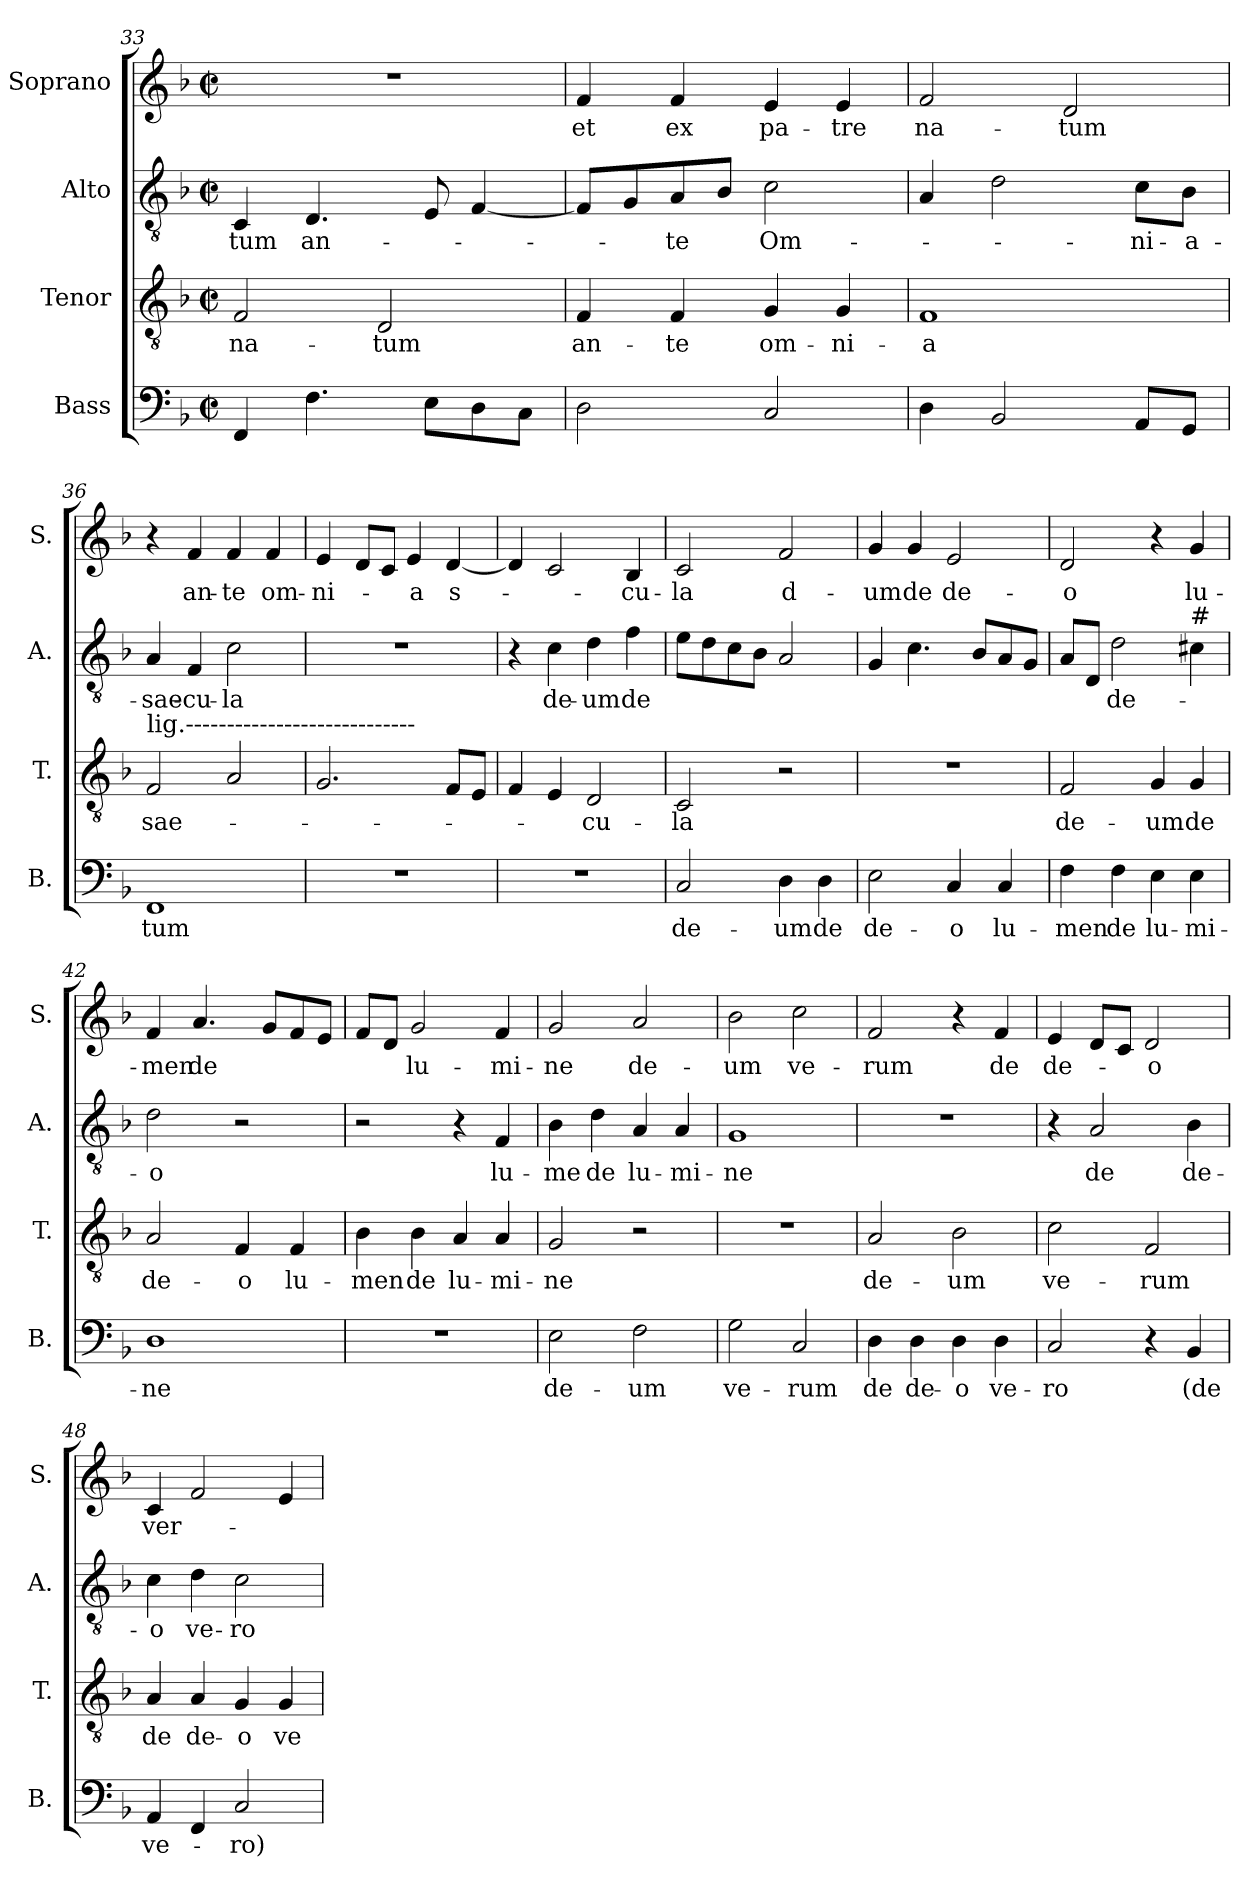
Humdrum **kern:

**kern	**text	**kern	**text	**kern	**text	**kern	**text
*part4	*part4	*part3	*part3	*part2	*part2	*part1	*part1
*staff4	*staff4	*staff3	*staff3	*staff2	*staff2	*staff1	*staff1
*I"Bass	*	*I"Tenor	*	*I"Alto	*	*I"Soprano	*
*I'B.	*	*I'T.	*	*I'A.	*	*I'S.	*
*clefF4	*	*clefGv2	*	*clefGv2	*	*clefG2	*
*k[b-]	*	*k[b-]	*	*k[b-]	*	*k[b-]	*
*M2/2	*	*M2/2	*	*M2/2	*	*M2/2	*
*met(c|)	*	*met(c|)	*	*met(c|)	*	*met(c|)	*
=33	=33	=33	=33	=33	=33	=33	=33
!	!	!	!LO:LY:b	!	!LO:LY:b	!	!
4FF/	.	2F/	na-	4C/	-tum	1r	.
!	!	!	!	!	!LO:LY:b	!	!
4.F\	.	.	.	4.D/	an-	.	.
!	!	!	!LO:LY:b	!	!	!	!
.	.	2D/	-tum	.	.	.	.
8E\L	.	.	.	8E/	.	.	.
8D\	.	.	.	[4F/	.	.	.
8C\J	.	.	.	.	.	.	.
=34	=34	=34	=34	=34	=34	=34	=34
!	!	!	!LO:LY:b	!	!	!	!LO:LY:b
2D\	.	4F/	an-	8F/L]	.	4f/	et
.	.	.	.	8G/	.	.	.
!	!	!	!LO:LY:b	!	!LO:LY:b	!	!LO:LY:b
.	.	4F/	-te	8A/	-te	4f/	ex
.	.	.	.	8B-/J	.	.	.
!	!	!	!LO:LY:b	!	!LO:LY:b	!	!LO:LY:b
2C/	.	4G/	om-	2c\	Om-	4e/	pa-
!	!	!	!LO:LY:b	!	!	!	!LO:LY:b
.	.	4G/	-ni-	.	.	4e/	-tre
=35	=35	=35	=35	=35	=35	=35	=35
!	!	!	!LO:LY:b	!	!	!	!LO:LY:b
4D\	.	1F	-a	4A/	.	2f/	na-
2BB-/	.	.	.	2d\	.	.	.
!	!	!	!	!	!	!	!LO:LY:b
.	.	.	.	.	.	2d/	-tum
!	!	!	!	!	!LO:LY:b	!	!
8AA/L	.	.	.	8c\L	-ni-	.	.
!	!	!	!	!	!LO:LY:b	!	!
8GG/J	.	.	.	8B-\J	-a-	.	.
=36	=36	=36	=36	=36	=36	=36	=36
!	!	!LO:TX:a:t=lig.----------------------------	!	!	!	!	!
!	!LO:LY:b	!	!LO:LY:b	!	!LO:LY:b	!	!
1FF	tum	2F/	sae-	4A/	-sae-	4r	.
!	!	!	!	!	!LO:LY:b	!	!LO:LY:b
.	.	.	.	4F/	-cu-	4f/	an-
!	!	!	!	!	!LO:LY:b	!	!LO:LY:b
.	.	2A/	.	2c\	-la	4f/	-te
!	!	!	!	!	!	!	!LO:LY:b
.	.	.	.	.	.	4f/	om-
=37	=37	=37	=37	=37	=37	=37	=37
!	!	!	!	!	!	!	!LO:LY:b
1r	.	2.G/	.	1r	.	4e/	-ni-
.	.	.	.	.	.	8d/L	.
.	.	.	.	.	.	8c/J	.
!	!	!	!	!	!	!	!LO:LY:b
.	.	.	.	.	.	4e/	-a
!	!	!	!	!	!	!	!LO:LY:b
.	.	8F/L	.	.	.	[4d/	s-
.	.	8E/J	.	.	.	.	.
=38	=38	=38	=38	=38	=38	=38	=38
1r	.	4F/	.	4r	.	4d/]	.
!	!	!	!	!	!LO:LY:b	!	!
.	.	4E/	.	4c\	de-	2c/	.
!	!	!	!LO:LY:b	!	!LO:LY:b	!	!
.	.	2D/	-cu-	4d\	-um	.	.
!	!	!	!	!	!LO:LY:b	!	!LO:LY:b
.	.	.	.	4f\	-de	4B-/	-cu-
=39	=39	=39	=39	=39	=39	=39	=39
!	!LO:LY:b	!	!LO:LY:b	!	!	!	!LO:LY:b
2C/	de-	2C/	-la	8e\L	.	2c/	-la
.	.	.	.	8d\	.	.	.
.	.	.	.	8c\	.	.	.
.	.	.	.	8B-\J	.	.	.
!	!LO:LY:b	!	!	!	!	!	!LO:LY:b
4D\	-um	2r	.	2A/	.	2f/	d-
!	!LO:LY:b	!	!	!	!	!	!
4D\	de	.	.	.	.	.	.
=40	=40	=40	=40	=40	=40	=40	=40
!	!LO:LY:b	!	!	!	!	!	!LO:LY:b
2E\	de-	1r	.	4G/	.	4g/	-um
!	!	!	!	!	!	!	!LO:LY:b
.	.	.	.	4.c\	.	4g/	de
!	!LO:LY:b	!	!	!	!	!	!LO:LY:b
4C/	-o	.	.	.	.	2e/	de-
.	.	.	.	8B-/L	.	.	.
!	!LO:LY:b	!	!	!	!	!	!
4C/	lu-	.	.	8A/	.	.	.
.	.	.	.	8G/J	.	.	.
=41	=41	=41	=41	=41	=41	=41	=41
!	!LO:LY:b	!	!LO:LY:b	!	!	!	!LO:LY:b
4F\	-men	2F/	de-	8A/L	.	2d/	-o
.	.	.	.	8D/J	.	.	.
!	!LO:LY:b	!	!	!	!LO:LY:b	!	!
4F\	de	.	.	2d\	de-	.	.
!	!LO:LY:b	!	!LO:LY:b	!	!	!	!
4E\	lu-	4G/	-um	.	.	4r	.
!	!	!	!	!LO:TX:a:t=#	!	!	!
!	!LO:LY:b	!	!LO:LY:b	!	!	!	!LO:LY:b
4E\	-mi-	4G/	de	4c#X\	.	4g/	lu-
=42	=42	=42	=42	=42	=42	=42	=42
!	!LO:LY:b	!	!LO:LY:b	!	!LO:LY:b	!	!LO:LY:b
1D	-ne	2A/	de-	2d\	-o	4f/	-men
!	!	!	!	!	!	!	!LO:LY:b
.	.	.	.	.	.	4.a/	-de
!	!	!	!LO:LY:b	!	!	!	!
.	.	4F/	-o	2r	.	.	.
.	.	.	.	.	.	8g/L	.
!	!	!	!LO:LY:b	!	!	!	!
.	.	4F/	lu-	.	.	8f/	.
.	.	.	.	.	.	8e/J	.
=43	=43	=43	=43	=43	=43	=43	=43
!	!	!	!LO:LY:b	!	!	!	!
1r	.	4B-\	-men	2r	.	8f/L	.
.	.	.	.	.	.	8d/J	.
!	!	!	!LO:LY:b	!	!	!	!LO:LY:b
.	.	4B-\	de	.	.	2g/	lu-
!	!	!	!LO:LY:b	!	!	!	!
.	.	4A/	lu-	4r	.	.	.
!	!	!	!LO:LY:b	!	!LO:LY:b	!	!LO:LY:b
.	.	4A/	-mi-	4F/	lu-	4f/	mi-
=44	=44	=44	=44	=44	=44	=44	=44
!	!LO:LY:b	!	!LO:LY:b	!	!LO:LY:b	!	!LO:LY:b
2E\	de-	2G/	-ne	4B-\	-me	2g/	-ne
!	!	!	!	!	!LO:LY:b	!	!
.	.	.	.	4d\	de	.	.
!	!LO:LY:b	!	!	!	!LO:LY:b	!	!LO:LY:b
2F\	-um	2r	.	4A/	lu-	2a/	de-
!	!	!	!	!	!LO:LY:b	!	!
.	.	.	.	4A/	-mi-	.	.
=45	=45	=45	=45	=45	=45	=45	=45
!	!LO:LY:b	!	!	!	!LO:LY:b	!	!LO:LY:b
2G\	ve-	1r	.	1G	-ne	2b-\	-um
!	!LO:LY:b	!	!	!	!	!	!LO:LY:b
2C/	-rum	.	.	.	.	2cc\	ve-
=46	=46	=46	=46	=46	=46	=46	=46
!	!LO:LY:b	!	!LO:LY:b	!	!	!	!LO:LY:b
4D\	de	2A/	de-	1r	.	2f/	-rum
!	!LO:LY:b	!	!	!	!	!	!
4D\	de-	.	.	.	.	.	.
!	!LO:LY:b	!	!LO:LY:b	!	!	!	!
4D\	-o	2B-\	-um	.	.	4r	.
!	!LO:LY:b	!	!	!	!	!	!LO:LY:b
4D\	ve-	.	.	.	.	4f/	de
=47	=47	=47	=47	=47	=47	=47	=47
!	!LO:LY:b	!	!LO:LY:b	!	!	!	!LO:LY:b
2C/	-ro	2c\	ve-	4r	.	4e/	de-
!	!	!	!	!	!LO:LY:b	!	!
.	.	.	.	2A/	de	8d/L	.
.	.	.	.	.	.	8c/J	.
!	!	!	!LO:LY:b	!	!	!	!LO:LY:b
4r	.	2F/	-rum	.	.	2d/	-o
!	!LO:LY:b	!	!	!	!LO:LY:b	!	!
4BB-/	(de	.	.	4B-\	de-	.	.
=48	=48	=48	=48	=48	=48	=48	=48
!	!LO:LY:b	!	!LO:LY:b	!	!LO:LY:b	!	!LO:LY:b
4AA/	ve-	4A/	de	4c\	-o	4c/	ver-
!	!	!	!LO:LY:b	!	!LO:LY:b	!	!
4FF/	.	4A/	de-	4d\	ve-	2f/	.
!	!LO:LY:b	!	!LO:LY:b	!	!LO:LY:b	!	!
2C/	-ro)	4G/	-o	2c\	-ro	.	.
!	!	!	!LO:LY:b	!	!	!	!
.	.	4G/	ve-	.	.	4e/	.
=	=	=	=	=	=	=	=
*-	*-	*-	*-	*-	*-	*-	*-
